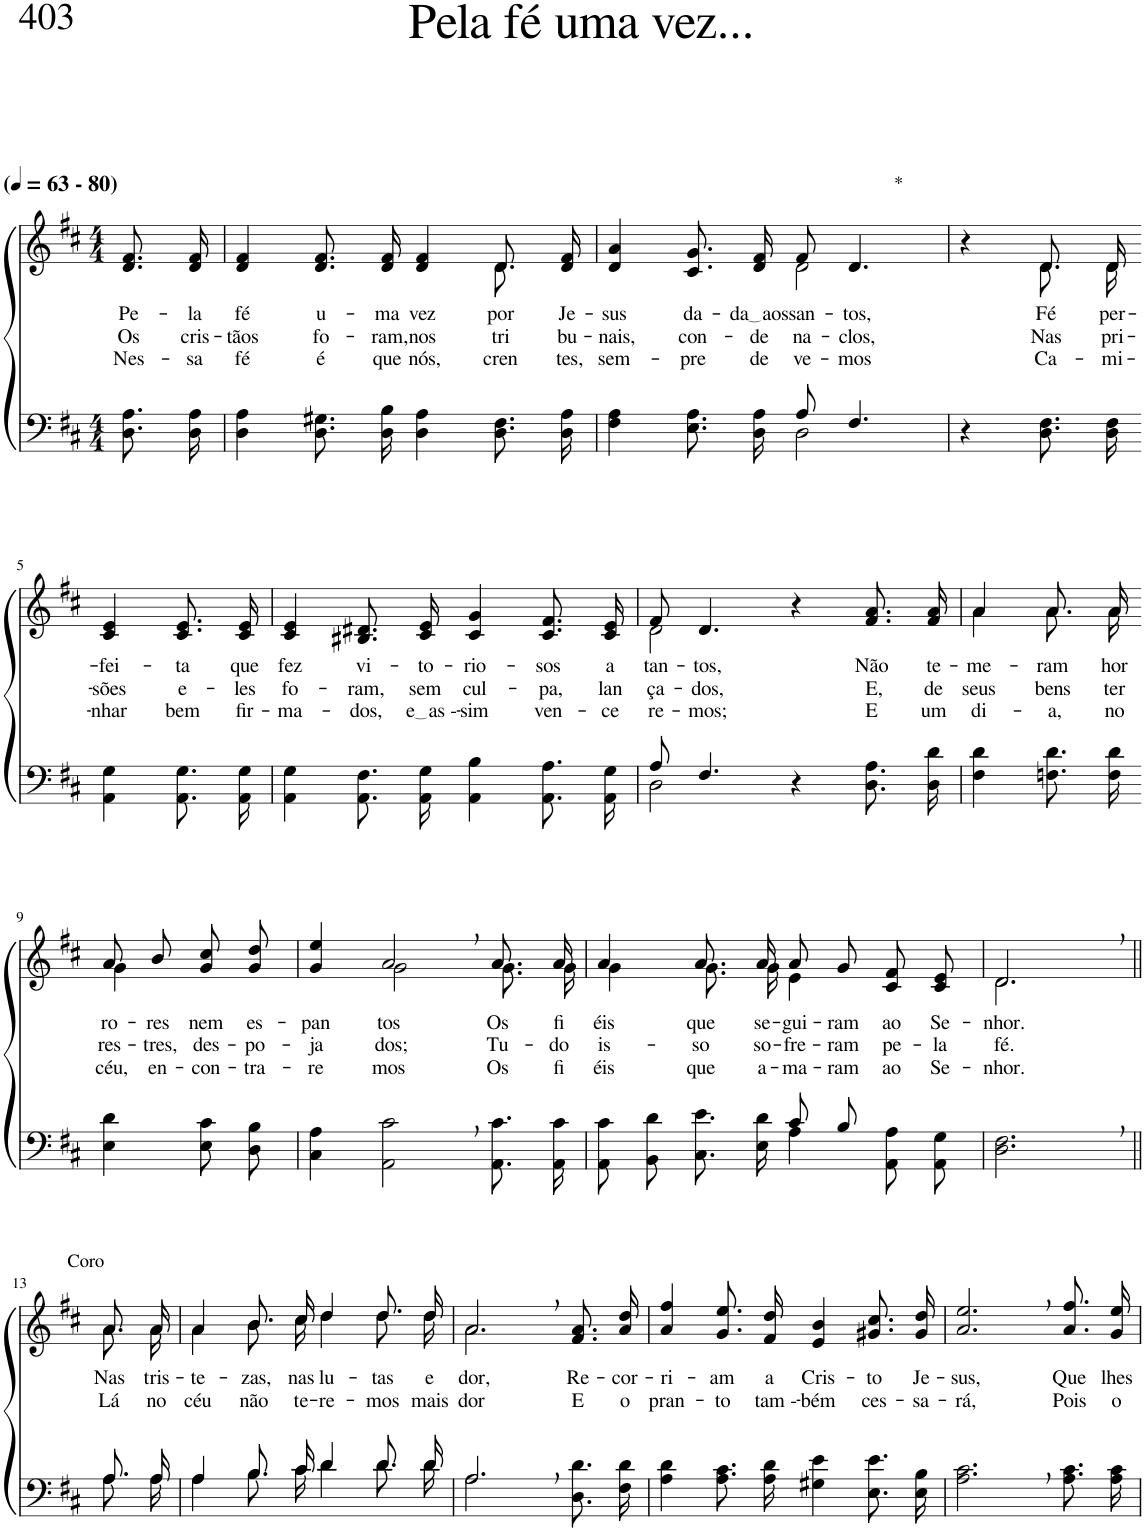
**kern	**kern	**text	**text	**text
*part2	*part1	*part1	*part1	*part1
*staff2	*staff1	*staff1	*staff1	*staff1
*I"Parte III e IV	*I"Parte I e II	*	*	*
*clefF4	*clefG2	*	*	*
*Trd1c2	*Trd1c2	*	*	*
*k[f#c#]	*k[f#c#]	*	*	*
*M4/4	*M4/4	*	*	*
*MM63	*MM63	*	*	*
=1	=1	=1	=1	=1
!	!LO:TX:a:B:t=(	!	!	!
!	!LO:TX:a:B:t=- 80)	!	!	!
!	!	!LO:LY:b	!LO:LY:b	!LO:LY:b
8.D\ 8.A\L	8.d/ 8.f#/L	Pe-	Os	Nes-
!	!	!LO:LY:b	!LO:LY:b	!LO:LY:b
16D\ 16A\Jk	16d/ 16f#/Jk	-la	cris-	-sa
=2	=2	=2	=2	=2
!	!	!LO:LY:b	!LO:LY:b	!LO:LY:b
*	*^	*	*	*
4D\ 4A\	4d/ 4f#/	2.ryy	fé	-tãos	fé
!	!	!	!LO:LY:b	!LO:LY:b	!LO:LY:b
8.D\ 8.G#X\L	8.d/ 8.f#/L	.	u-	fo-	é
!	!	!	!LO:LY:b	!LO:LY:b	!LO:LY:b
16D\ 16B\Jk	16d/ 16f#/Jk	.	-ma	-ram,	que
!	!	!	!LO:LY:b	!LO:LY:b	!LO:LY:b
4D\ 4A\	4d/ 4f#/	.	vez	nos	nós,
!	!	!	!LO:LY:b	!LO:LY:b	!LO:LY:b
8.D\ 8.F#\L	8.d/L	8.d\	por	tri-	cren-
!	!	!	!LO:LY:b	!LO:LY:b	!LO:LY:b
16D\ 16A\Jk	16d/ 16f#/Jk	16ryy	Je-	-bu-	-tes,
=3	=3	=3	=3	=3	=3
*^	*	*	*	*	*
!	!	!	!	!LO:LY:b	!LO:LY:b	!LO:LY:b
2ryy	4F#\ 4A\	4d/ 4a/	2ryy	-sus	-nais,	sem-
!	!	!	!	!LO:LY:b	!LO:LY:b	!LO:LY:b
.	8.E\ 8.A\L	8.c#/ 8.g/L	.	da-	con-	-pre
!	!	!	!	!LO:LY:b	!LO:LY:b	!LO:LY:b
.	16D\ 16A\Jk	16d/ 16f#/Jk	.	da aos	-de-	de-
!	!	!	!	!LO:LY:b	!LO:LY:b	!LO:LY:b
8A/	2D\	8f#/	2d\	san-	-na-	-ve-
!	!	!LO:TX:a:t=*	!	!	!	!
!	!	!	!	!LO:LY:b	!LO:LY:b	!LO:LY:b
4.F#/	.	4.d/	.	-tos,	-clos,	-mos
*v	*v	*	*	*	*	*
=4	=4	=4	=4	=4	=4
4r	4r	4ryy	.	.	.
!	!	!	!LO:LY:b	!LO:LY:b	!LO:LY:b
8.D\ 8.F#\L	8.d/L	8.d\L	Fé	Nas	Ca-
!	!	!	!LO:LY:b	!LO:LY:b	!LO:LY:b
16D\ 16F#\Jk	16d/Jk	16d\Jk	per-	pri-	-mi-
!!LO:LB:g=z
=5-	=5-	=5-	=5-	=5-	=5-
!	!	!	!LO:LY:b	!LO:LY:b	!LO:LY:b
*	*v	*v	*	*	*
4AA\ 4G\	4c#/ 4e/	-fei-	-sões	-nhar
!	!	!LO:LY:b	!LO:LY:b	!LO:LY:b
8.AA\ 8.G\L	8.c#/ 8.e/L	-ta	e-	bem
!	!	!LO:LY:b	!LO:LY:b	!LO:LY:b
16AA\ 16G\Jk	16c#/ 16e/Jk	que	-les	fir-
=6	=6	=6	=6	=6
!	!	!LO:LY:b	!LO:LY:b	!LO:LY:b
4AA\ 4G\	4c#/ 4e/	fez	fo-	-ma-
!	!	!LO:LY:b	!LO:LY:b	!LO:LY:b
8.AA\ 8.F#\L	8.B#X/ 8.d#X/L	vi-	-ram,	-dos,
!	!	!LO:LY:b	!LO:LY:b	!LO:LY:b
16AA\ 16G\Jk	16c#/ 16e/Jk	-to-	sem	e as -
!	!	!LO:LY:b	!LO:LY:b	!LO:LY:b
4AA\ 4B\	4c#/ 4g/	-rio-	cul-	-sim
!	!	!LO:LY:b	!LO:LY:b	!LO:LY:b
8.AA\ 8.A\L	8.c#/ 8.f#/L	-sos	-pa,	ven-
!	!	!LO:LY:b	!LO:LY:b	!LO:LY:b
16AA\ 16G\Jk	16c#/ 16e/Jk	a	lan-	-ce-
=7	=7	=7	=7	=7
*^	*^	*	*	*
!	!	!	!	!LO:LY:b	!LO:LY:b	!LO:LY:b
8A/	2D\	8f#/	2d\	tan-	-ça-	-re-
!	!	!	!	!LO:LY:b	!LO:LY:b	!LO:LY:b
4.F#/	.	4.d/	.	-tos,	-dos,	-mos;
4r	4ryy	4r	2ryy	.	.	.
!	!	!	!	!LO:LY:b	!LO:LY:b	!LO:LY:b
4ryy	8.D\ 8.A\L	8.f#/ 8.a/L	.	Não	E,	E
!	!	!	!	!LO:LY:b	!LO:LY:b	!LO:LY:b
.	16D\ 16d\Jk	16f#/ 16a/Jk	.	te-	de	um
=8	=8	=8	=8	=8	=8	=8
!	!	!	!	!LO:LY:b	!LO:LY:b	!LO:LY:b
*v	*v	*	*	*	*	*
4F#\ 4d\	4a\	4a/	-me-	seus	di-
!	!	!	!LO:LY:b	!LO:LY:b	!LO:LY:b
8.Fn\ 8.d\L	8.a\L	8.a/L	-ram	bens	-a,
!	!	!	!LO:LY:b	!LO:LY:b	!LO:LY:b
16F\ 16d\Jk	16a\Jk	16a/Jk	hor-	ter-	no
!!LO:LB:g=z	!!
=9-	=9-	=9-	=9-	=9-	=9-
!	!	!	!LO:LY:b	!LO:LY:b	!LO:LY:b
4E\ 4d\	8a/L	4g\	-ro-	-res-	céu,
!	!	!	!LO:LY:b	!LO:LY:b	!LO:LY:b
.	8b/J	.	-res	-tres,	en-
!	!	!	!LO:LY:b	!LO:LY:b	!LO:LY:b
8E\ 8c#\L	8g\ 8cc#\L	4ryy	nem	des-	-con-
!	!	!	!LO:LY:b	!LO:LY:b	!LO:LY:b
8D\ 8B\J	8g\ 8dd\J	.	es-	-po-	-tra-
=10	=10	=10	=10	=10	=10
!	!	!	!LO:LY:b	!LO:LY:b	!LO:LY:b
4C#\ 4A\	4g/ 4ee/	4ryy	-pan-	-ja-	-re-
!	!	!	!LO:LY:b	!LO:LY:b	!LO:LY:b
2AA\, 2c#\,	2a,/	2g\	-tos	-dos;	-mos
!	!	!	!LO:LY:b	!LO:LY:b	!LO:LY:b
8.AA\ 8.c#\L	8.a/L	8.g\L	Os	Tu-	Os
!	!	!	!LO:LY:b	!LO:LY:b	!LO:LY:b
16AA\ 16c#\Jk	16a/Jk	16g\Jk	fi-	-do	fi-
=11	=11	=11	=11	=11	=11
*^	*	*	*	*	*
!	!	!	!	!LO:LY:b	!LO:LY:b	!LO:LY:b
2ryy	8AA\ 8c#\L	4g\	4a/	-éis	is-	-éis
.	8BB\ 8d\J	.	.	.	.	.
!	!	!	!	!LO:LY:b	!LO:LY:b	!LO:LY:b
.	8.C#\ 8.e\L	8.g\L	8.a/L	que	-so	que
!	!	!	!	!LO:LY:b	!LO:LY:b	!LO:LY:b
.	16E\ 16d\Jk	16g\Jk	16a/Jk	se-	so-	a-
!	!	!	!	!LO:LY:b	!LO:LY:b	!LO:LY:b
8c#/L	4A\	4e\	8a/L	-gui-	-fre-	-ma-
!	!	!	!	!LO:LY:b	!LO:LY:b	!LO:LY:b
8B/J	.	.	8g/J	-ram	-ram	-ram
!	!	!	!	!LO:LY:b	!LO:LY:b	!LO:LY:b
4ryy	8AA\ 8A\L	4ryy	8c#/ 8f#/L	ao	pe-	ao
!	!	!	!	!LO:LY:b	!LO:LY:b	!LO:LY:b
.	8AA\ 8G\J	.	8c#/ 8e/J	Se-	-la	Se-
=12	=12	=12	=12	=12	=12	=12
!	!	!	!	!LO:LY:b	!LO:LY:b	!LO:LY:b
*v	*v	*	*	*	*	*
2.D\, 2.F#\,	2.d,/	2.d\	-nhor.	fé.	-nhor.
!!LO:LB:g=z	!!
=13||	=13||	=13||	=13||	=13||	=13||
*^	*	*	*	*	*
!	!	!LO:TX:a:t=Coro	!	!	!	!
!	!	!	!	!LO:LY:b	!LO:LY:b	!
8.A/L	8.A\L	8.a/L	8.a\L	Nas	Lá	.
!	!	!	!	!LO:LY:b	!LO:LY:b	!
16A/Jk	16A\Jk	16a/Jk	16a\Jk	tris-	no	.
=14	=14	=14	=14	=14	=14	=14
!	!	!	!	!LO:LY:b	!LO:LY:b	!
4A/	4A\	4a/	4a\	-te-	céu	.
!	!	!	!	!LO:LY:b	!LO:LY:b	!
8.B/L	8.B\L	8.b/L	8.b\L	-zas,	não	.
!	!	!	!	!LO:LY:b	!LO:LY:b	!
16c#/Jk	16c#\Jk	16cc#/Jk	16cc#\Jk	nas	te-	.
!	!	!	!	!LO:LY:b	!LO:LY:b	!
4d/	4d\	4dd/	4dd\	lu-	-re-	.
!	!	!	!	!LO:LY:b	!LO:LY:b	!
8.d/L	8.d\L	8.dd/L	8.dd\L	-tas	-mos	.
!	!	!	!	!LO:LY:b	!LO:LY:b	!
16d/Jk	16d\Jk	16dd/Jk	16dd\Jk	e	mais	.
=15	=15	=15	=15	=15	=15	=15
!	!	!	!	!LO:LY:b	!LO:LY:b	!
2.A,/	2.A\	2.a,/	2.a\	dor,	dor	.
!	!	!	!	!LO:LY:b	!LO:LY:b	!
4ryy	8.D\ 8.d\L	8.f#/ 8.a/L	4ryy	Re-	E	.
!	!	!	!	!LO:LY:b	!LO:LY:b	!
.	16F#\ 16d\Jk	16a/ 16dd/Jk	.	-cor-	o	.
*	*	*v	*v	*	*	*
=16	=16	=16	=16	=16	=16
!	!	!	!LO:LY:b	!LO:LY:b	!
*v	*v	*	*	*	*
4A\ 4d\	4a/ 4ff#/	-ri-	pran-	.
!	!	!LO:LY:b	!LO:LY:b	!
8.A\ 8.c#\L	8.g\ 8.ee\L	-am	-to	.
!	!	!LO:LY:b	!LO:LY:b	!
16A\ 16d\Jk	16f#\ 16dd\Jk	a	tam --	.
!	!	!LO:LY:b	!LO:LY:b	!
4G#X\ 4e\	4e/ 4b/	Cris-	-bém	.
!	!	!LO:LY:b	!LO:LY:b	!
8.E\ 8.e\L	8.g#X\ 8.cc#\L	-to	ces-	.
!	!	!LO:LY:b	!LO:LY:b	!
16E\ 16B\Jk	16g#\ 16dd\Jk	Je-	-sa-	.
=17	=17	=17	=17	=17
!	!	!LO:LY:b	!LO:LY:b	!
2.A\, 2.c#\,	2.a/, 2.ee/,	-sus,	-rá,	.
!	!	!LO:LY:b	!LO:LY:b	!
8.A\ 8.c#\L	8.a\ 8.ff#\L	Que	Pois	.
!	!	!LO:LY:b	!LO:LY:b	!
16A\ 16c#\Jk	16g\ 16ee\Jk	lhes	o	.
=	=	=	=	=
*-	*-	*-	*-	*-
